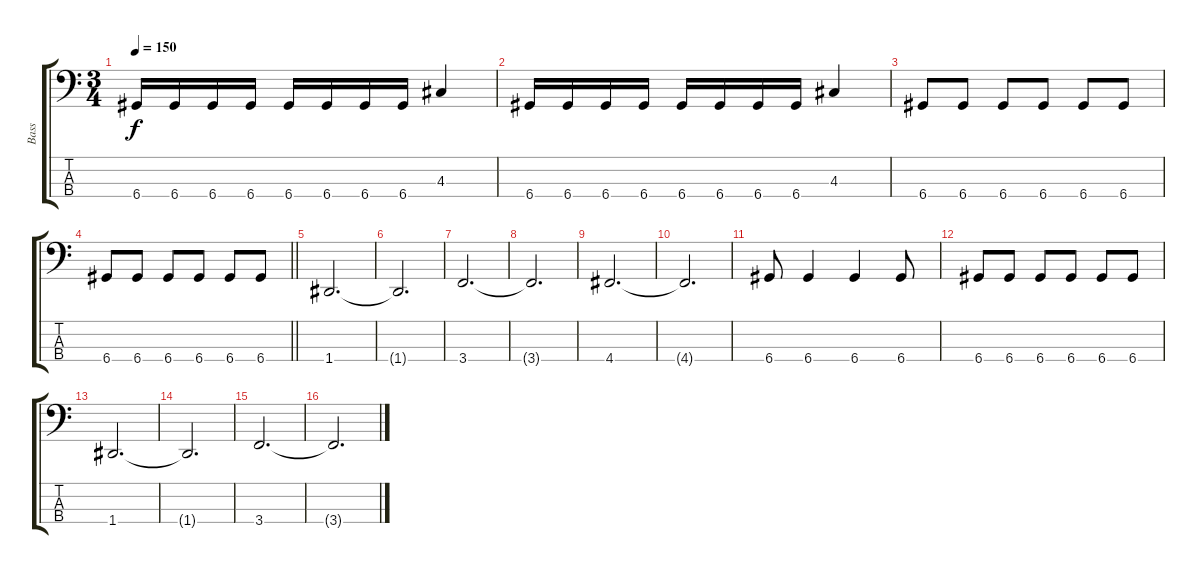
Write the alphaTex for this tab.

\track ("Bass" "Bass") {instrument electricbassfinger}
\staff {score tabs}
\tuning (G2 D2 A1 D1) {hide}
\ts (3 4)
\tempo 150
\clef f4
\ks c
6.4.16{dy f} 6.4.16 6.4.16 6.4.16 6.4.16 6.4.16 6.4.16 6.4.16 4.3.4 |
6.4.16 6.4.16 6.4.16 6.4.16 6.4.16 6.4.16 6.4.16 6.4.16 4.3.4 |
6.4.8 6.4.8 6.4.8 6.4.8 6.4.8 6.4.8 |
\barLineRight lightlight
6.4.8 6.4.8 6.4.8 6.4.8 6.4.8 6.4.8 |
\section ("" "")
1.4.2{d} |
1.4{t}.2{d} |
3.4.2{d} |
3.4{t}.2{d} |
4.4.2{d} |
4.4{t}.2{d} |
6.4.8 6.4.4 6.4.4 6.4.8 |
6.4.8 6.4.8 6.4.8 6.4.8 6.4.8 6.4.8 |
1.4.2{d} |
1.4{t}.2{d} |
3.4.2{d} |
3.4{t}.2{d}
